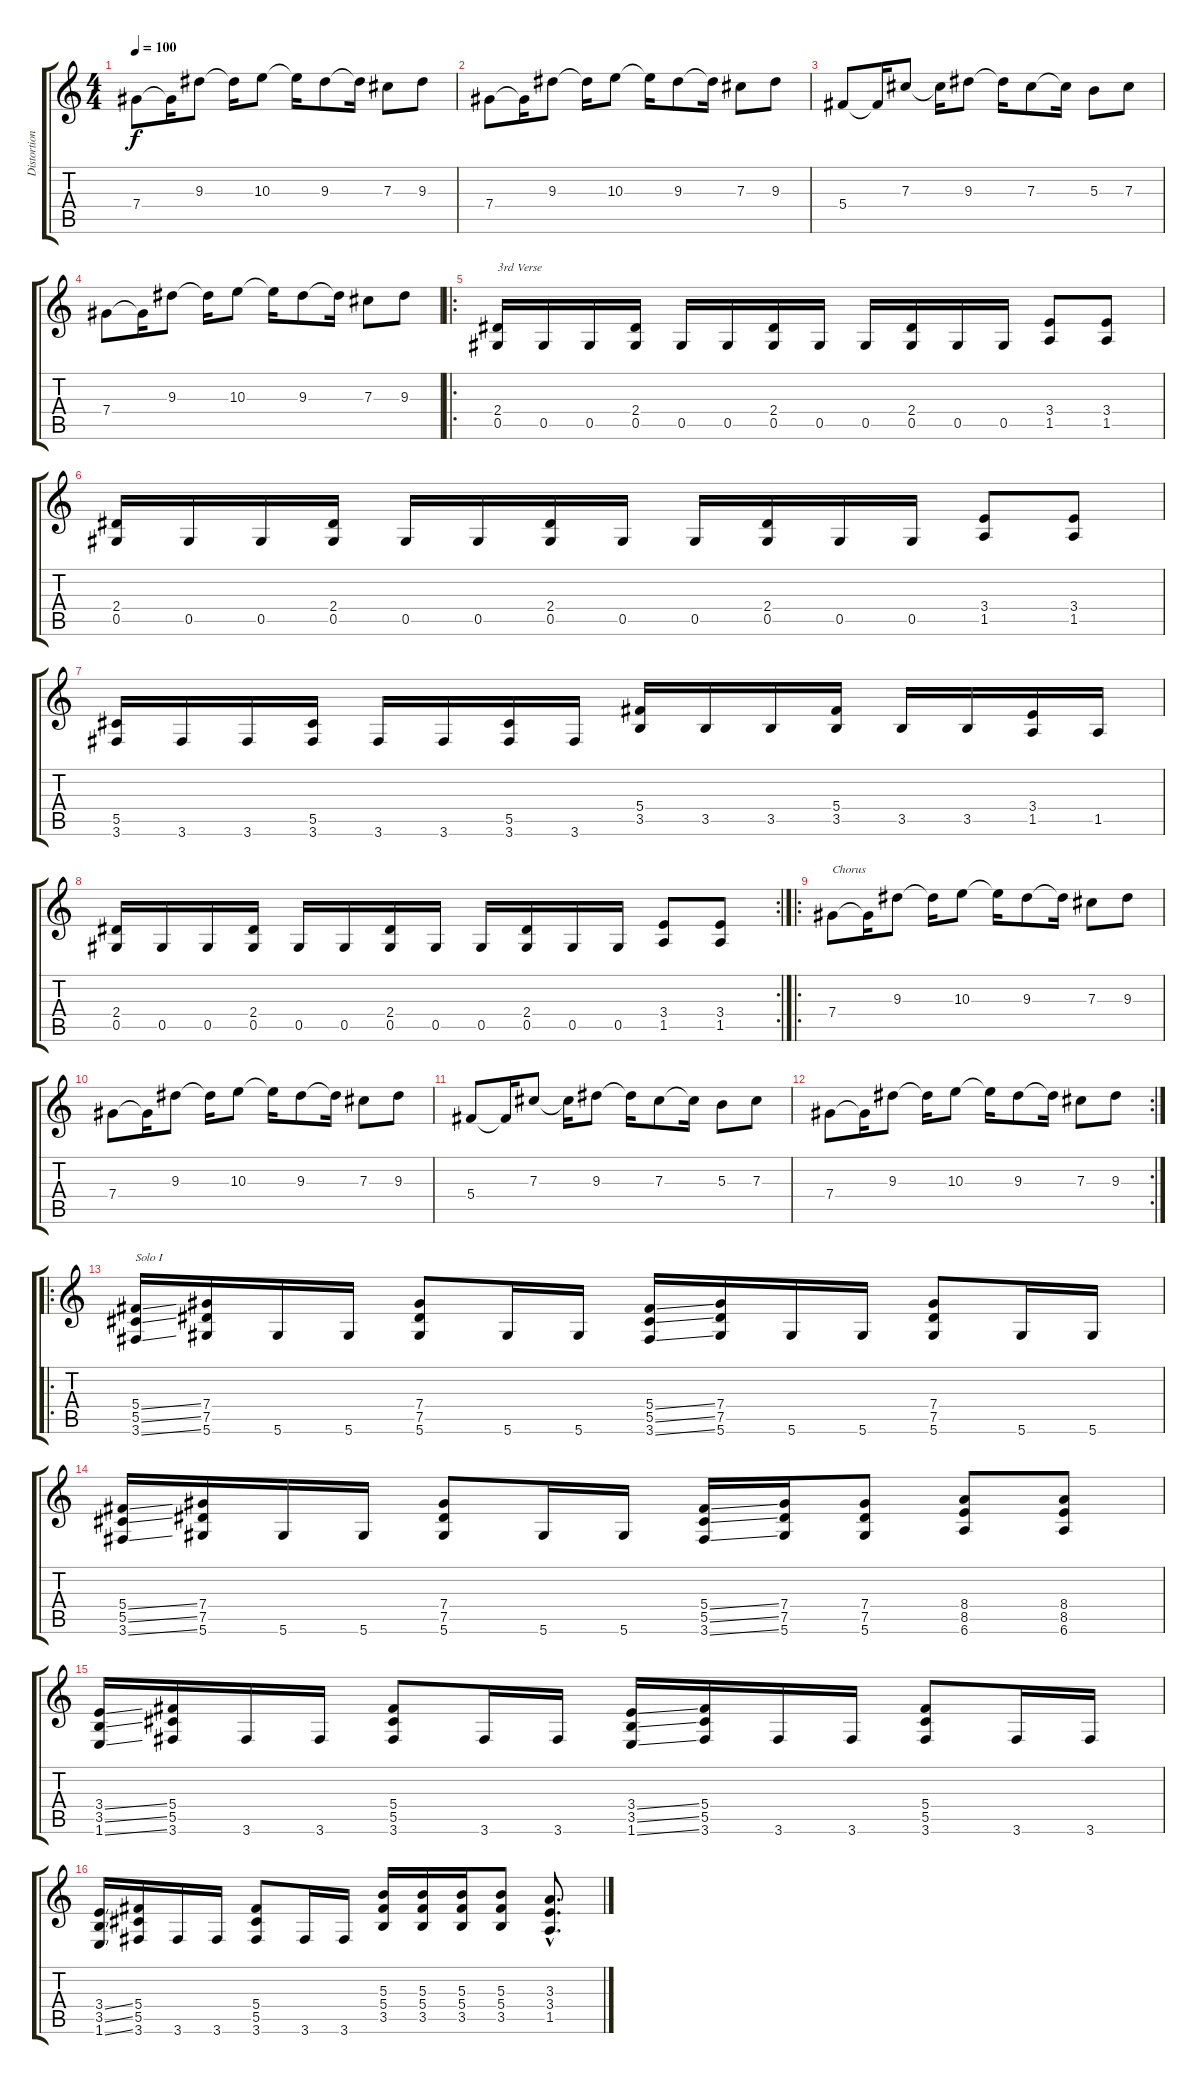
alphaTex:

\track ("Distortion Guitar II" "Distortion") {instrument distortionguitar}
\staff {score tabs}
\tuning (Eb4 Bb3 Gb3 Db3 Ab2 Eb2) {hide}
\ts (4 4)
\tempo 100
\clef g2
\ks c
7.4.8{dy f} 7.4{t}.16 9.3.8 9.3{t}.16 10.3.8 10.3{t}.16 9.3.8 9.3{t}.16 7.3.8 9.3.8 |
7.4.8 7.4{t}.16 9.3.8 9.3{t}.16 10.3.8 10.3{t}.16 9.3.8 9.3{t}.16 7.3.8 9.3.8 |
5.4.8 5.4{t}.16 7.3.8 7.3{t}.16 9.3.8 9.3{t}.16 7.3.8 7.3{t}.16 5.3.8 7.3.8 |
7.4.8 7.4{t}.16 9.3.8 9.3{t}.16 10.3.8 10.3{t}.16 9.3.8 9.3{t}.16 7.3.8 9.3.8 |
\ro
(2.4 0.5).16{txt "3rd Verse"} 0.5.16 0.5.16 (2.4 0.5).16 0.5.16 0.5.16 (2.4 0.5).16 0.5.16 0.5.16 (2.4 0.5).16 0.5.16 0.5.16 (3.4 1.5).8 (3.4 1.5).8 |
(2.4 0.5).16 0.5.16 0.5.16 (2.4 0.5).16 0.5.16 0.5.16 (2.4 0.5).16 0.5.16 0.5.16 (2.4 0.5).16 0.5.16 0.5.16 (3.4 1.5).8 (3.4 1.5).8 |
(5.5 3.6).16 3.6.16 3.6.16 (5.5 3.6).16 3.6.16 3.6.16 (5.5 3.6).16 3.6.16 (5.4 3.5).16 3.5.16 3.5.16 (5.4 3.5).16 3.5.16 3.5.16 (3.4 1.5).16 1.5.16 |
\rc 2
(2.4 0.5).16 0.5.16 0.5.16 (2.4 0.5).16 0.5.16 0.5.16 (2.4 0.5).16 0.5.16 0.5.16 (2.4 0.5).16 0.5.16 0.5.16 (3.4 1.5).8 (3.4 1.5).8 |
\ro
7.4.8{txt "Chorus"} 7.4{t}.16 9.3.8 9.3{t}.16 10.3.8 10.3{t}.16 9.3.8 9.3{t}.16 7.3.8 9.3.8 |
7.4.8 7.4{t}.16 9.3.8 9.3{t}.16 10.3.8 10.3{t}.16 9.3.8 9.3{t}.16 7.3.8 9.3.8 |
5.4.8 5.4{t}.16 7.3.8 7.3{t}.16 9.3.8 9.3{t}.16 7.3.8 7.3{t}.16 5.3.8 7.3.8 |
\rc 2
7.4.8 7.4{t}.16 9.3.8 9.3{t}.16 10.3.8 10.3{t}.16 9.3.8 9.3{t}.16 7.3.8 9.3.8 |
\ro
(5.4{ss} 5.5{ss} 3.6{ss}).16{txt "Solo I"} (7.4 7.5 5.6).16 5.6.16 5.6.16 (7.4 7.5 5.6).8 5.6.16 5.6.16 (5.4{ss} 5.5{ss} 3.6{ss}).16 (7.4 7.5 5.6).16 5.6.16 5.6.16 (7.4 7.5 5.6).8 5.6.16 5.6.16 |
(5.4{ss} 5.5{ss} 3.6{ss}).16 (7.4 7.5 5.6).16 5.6.16 5.6.16 (7.4 7.5 5.6).8 5.6.16 5.6.16 (5.4{ss} 5.5{ss} 3.6{ss}).16 (7.4 7.5 5.6).16 (7.4 7.5 5.6).8 (8.4 8.5 6.6).8 (8.4 8.5 6.6).8 |
(3.4{ss} 3.5{ss} 1.6{ss}).16 (5.4 5.5 3.6).16 3.6.16 3.6.16 (5.4 5.5 3.6).8 3.6.16 3.6.16 (3.4{ss} 3.5{ss} 1.6{ss}).16 (5.4 5.5 3.6).16 3.6.16 3.6.16 (5.4 5.5 3.6).8 3.6.16 3.6.16 |
(3.4{ss} 3.5{ss} 1.6{ss}).16 (5.4 5.5 3.6).16 3.6.16 3.6.16 (5.4 5.5 3.6).8 3.6.16 3.6.16 (5.3 5.4 3.5).16 (5.3 5.4 3.5).16 (5.3 5.4 3.5).16 (5.3 5.4 3.5).8 (3.3{hac} 3.4{hac} 1.5{hac}).8{d}
